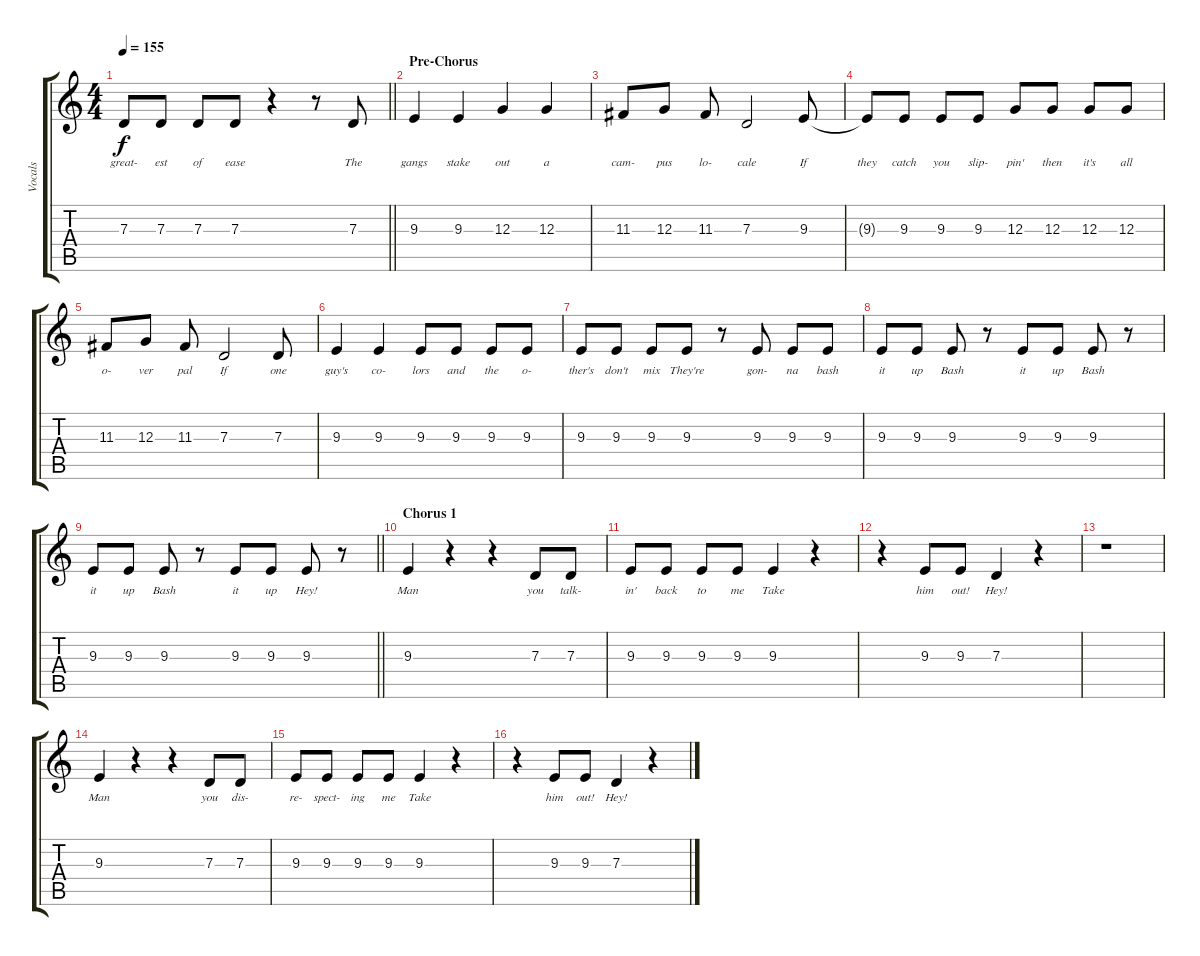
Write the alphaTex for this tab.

\track ("Vocals" "Vocals") {instrument tenorsax}
\staff {score tabs}
\tuning (E4 B3 G3 D3 A2 E2) {hide}
\ts (4 4)
\tempo 155
\clef g2
\barLineRight lightlight
\ks c
7.3.8{lyrics (0 "great-") lyrics (1 "") lyrics (2 "") lyrics (3 "") lyrics (4 "") dy f} 7.3.8{lyrics (0 "est") lyrics (1 "") lyrics (2 "") lyrics (3 "") lyrics (4 "")} 7.3.8{lyrics (0 "of") lyrics (1 "") lyrics (2 "") lyrics (3 "") lyrics (4 "")} 7.3.8{lyrics (0 "ease") lyrics (1 "") lyrics (2 "") lyrics (3 "") lyrics (4 "")} r.4 r.8 7.3.8{lyrics (0 "The") lyrics (1 "") lyrics (2 "") lyrics (3 "") lyrics (4 "")} |
\section ("" "Pre-Chorus")
9.3.4{lyrics (0 "gangs") lyrics (1 "") lyrics (2 "") lyrics (3 "") lyrics (4 "")} 9.3.4{lyrics (0 "stake") lyrics (1 "") lyrics (2 "") lyrics (3 "") lyrics (4 "")} 12.3.4{lyrics (0 "out") lyrics (1 "") lyrics (2 "") lyrics (3 "") lyrics (4 "")} 12.3.4{lyrics (0 "a") lyrics (1 "") lyrics (2 "") lyrics (3 "") lyrics (4 "")} |
11.3.8{lyrics (0 "cam-") lyrics (1 "") lyrics (2 "") lyrics (3 "") lyrics (4 "")} 12.3.8{lyrics (0 "pus") lyrics (1 "") lyrics (2 "") lyrics (3 "") lyrics (4 "")} 11.3.8{lyrics (0 "lo-") lyrics (1 "") lyrics (2 "") lyrics (3 "") lyrics (4 "")} 7.3.2{lyrics (0 "cale") lyrics (1 "") lyrics (2 "") lyrics (3 "") lyrics (4 "")} 9.3.8{lyrics (0 "If") lyrics (1 "") lyrics (2 "") lyrics (3 "") lyrics (4 "")} |
9.3{t}.8{lyrics (0 "they") lyrics (1 "") lyrics (2 "") lyrics (3 "") lyrics (4 "")} 9.3.8{lyrics (0 "catch") lyrics (1 "") lyrics (2 "") lyrics (3 "") lyrics (4 "")} 9.3.8{lyrics (0 "you") lyrics (1 "") lyrics (2 "") lyrics (3 "") lyrics (4 "")} 9.3.8{lyrics (0 "slip-") lyrics (1 "") lyrics (2 "") lyrics (3 "") lyrics (4 "")} 12.3.8{lyrics (0 "pin'") lyrics (1 "") lyrics (2 "") lyrics (3 "") lyrics (4 "")} 12.3.8{lyrics (0 "then") lyrics (1 "") lyrics (2 "") lyrics (3 "") lyrics (4 "")} 12.3.8{lyrics (0 "it's") lyrics (1 "") lyrics (2 "") lyrics (3 "") lyrics (4 "")} 12.3.8{lyrics (0 "all") lyrics (1 "") lyrics (2 "") lyrics (3 "") lyrics (4 "")} |
11.3.8{lyrics (0 "o-") lyrics (1 "") lyrics (2 "") lyrics (3 "") lyrics (4 "")} 12.3.8{lyrics (0 "ver") lyrics (1 "") lyrics (2 "") lyrics (3 "") lyrics (4 "")} 11.3.8{lyrics (0 "pal") lyrics (1 "") lyrics (2 "") lyrics (3 "") lyrics (4 "")} 7.3.2{lyrics (0 "If") lyrics (1 "") lyrics (2 "") lyrics (3 "") lyrics (4 "")} 7.3.8{lyrics (0 "one") lyrics (1 "") lyrics (2 "") lyrics (3 "") lyrics (4 "")} |
9.3.4{lyrics (0 "guy's") lyrics (1 "") lyrics (2 "") lyrics (3 "") lyrics (4 "")} 9.3.4{lyrics (0 "co-") lyrics (1 "") lyrics (2 "") lyrics (3 "") lyrics (4 "")} 9.3.8{lyrics (0 "lors") lyrics (1 "") lyrics (2 "") lyrics (3 "") lyrics (4 "")} 9.3.8{lyrics (0 "and") lyrics (1 "") lyrics (2 "") lyrics (3 "") lyrics (4 "")} 9.3.8{lyrics (0 "the") lyrics (1 "") lyrics (2 "") lyrics (3 "") lyrics (4 "")} 9.3.8{lyrics (0 "o-") lyrics (1 "") lyrics (2 "") lyrics (3 "") lyrics (4 "")} |
9.3.8{lyrics (0 "ther's") lyrics (1 "") lyrics (2 "") lyrics (3 "") lyrics (4 "")} 9.3.8{lyrics (0 "don't") lyrics (1 "") lyrics (2 "") lyrics (3 "") lyrics (4 "")} 9.3.8{lyrics (0 "mix") lyrics (1 "") lyrics (2 "") lyrics (3 "") lyrics (4 "")} 9.3.8{lyrics (0 "They're") lyrics (1 "") lyrics (2 "") lyrics (3 "") lyrics (4 "")} r.8 9.3.8{lyrics (0 "gon-") lyrics (1 "") lyrics (2 "") lyrics (3 "") lyrics (4 "")} 9.3.8{lyrics (0 "na") lyrics (1 "") lyrics (2 "") lyrics (3 "") lyrics (4 "")} 9.3.8{lyrics (0 "bash") lyrics (1 "") lyrics (2 "") lyrics (3 "") lyrics (4 "")} |
9.3.8{lyrics (0 "it") lyrics (1 "") lyrics (2 "") lyrics (3 "") lyrics (4 "")} 9.3.8{lyrics (0 "up") lyrics (1 "") lyrics (2 "") lyrics (3 "") lyrics (4 "")} 9.3.8{lyrics (0 "Bash") lyrics (1 "") lyrics (2 "") lyrics (3 "") lyrics (4 "")} r.8 9.3.8{lyrics (0 "it") lyrics (1 "") lyrics (2 "") lyrics (3 "") lyrics (4 "")} 9.3.8{lyrics (0 "up") lyrics (1 "") lyrics (2 "") lyrics (3 "") lyrics (4 "")} 9.3.8{lyrics (0 "Bash") lyrics (1 "") lyrics (2 "") lyrics (3 "") lyrics (4 "")} r.8 |
\barLineRight lightlight
9.3.8{lyrics (0 "it") lyrics (1 "") lyrics (2 "") lyrics (3 "") lyrics (4 "")} 9.3.8{lyrics (0 "up") lyrics (1 "") lyrics (2 "") lyrics (3 "") lyrics (4 "")} 9.3.8{lyrics (0 "Bash") lyrics (1 "") lyrics (2 "") lyrics (3 "") lyrics (4 "")} r.8 9.3.8{lyrics (0 "it") lyrics (1 "") lyrics (2 "") lyrics (3 "") lyrics (4 "")} 9.3.8{lyrics (0 "up") lyrics (1 "") lyrics (2 "") lyrics (3 "") lyrics (4 "")} 9.3.8{lyrics (0 "Hey!") lyrics (1 "") lyrics (2 "") lyrics (3 "") lyrics (4 "")} r.8 |
\section ("" "Chorus 1")
9.3.4{lyrics (0 "Man") lyrics (1 "") lyrics (2 "") lyrics (3 "") lyrics (4 "")} r.4 r.4 7.3.8{lyrics (0 "you") lyrics (1 "") lyrics (2 "") lyrics (3 "") lyrics (4 "")} 7.3.8{lyrics (0 "talk-") lyrics (1 "") lyrics (2 "") lyrics (3 "") lyrics (4 "")} |
9.3.8{lyrics (0 "in'") lyrics (1 "") lyrics (2 "") lyrics (3 "") lyrics (4 "")} 9.3.8{lyrics (0 "back") lyrics (1 "") lyrics (2 "") lyrics (3 "") lyrics (4 "")} 9.3.8{lyrics (0 "to") lyrics (1 "") lyrics (2 "") lyrics (3 "") lyrics (4 "")} 9.3.8{lyrics (0 "me") lyrics (1 "") lyrics (2 "") lyrics (3 "") lyrics (4 "")} 9.3.4{lyrics (0 "Take") lyrics (1 "") lyrics (2 "") lyrics (3 "") lyrics (4 "")} r.4 |
r.4 9.3.8{lyrics (0 "him") lyrics (1 "") lyrics (2 "") lyrics (3 "") lyrics (4 "")} 9.3.8{lyrics (0 "out!") lyrics (1 "") lyrics (2 "") lyrics (3 "") lyrics (4 "")} 7.3.4{lyrics (0 "Hey!") lyrics (1 "") lyrics (2 "") lyrics (3 "") lyrics (4 "")} r.4 |
r.1 |
9.3.4{lyrics (0 "Man") lyrics (1 "") lyrics (2 "") lyrics (3 "") lyrics (4 "")} r.4 r.4 7.3.8{lyrics (0 "you") lyrics (1 "") lyrics (2 "") lyrics (3 "") lyrics (4 "")} 7.3.8{lyrics (0 "dis-") lyrics (1 "") lyrics (2 "") lyrics (3 "") lyrics (4 "")} |
9.3.8{lyrics (0 "re-") lyrics (1 "") lyrics (2 "") lyrics (3 "") lyrics (4 "")} 9.3.8{lyrics (0 "spect-") lyrics (1 "") lyrics (2 "") lyrics (3 "") lyrics (4 "")} 9.3.8{lyrics (0 "ing") lyrics (1 "") lyrics (2 "") lyrics (3 "") lyrics (4 "")} 9.3.8{lyrics (0 "me") lyrics (1 "") lyrics (2 "") lyrics (3 "") lyrics (4 "")} 9.3.4{lyrics (0 "Take") lyrics (1 "") lyrics (2 "") lyrics (3 "") lyrics (4 "")} r.4 |
r.4 9.3.8{lyrics (0 "him") lyrics (1 "") lyrics (2 "") lyrics (3 "") lyrics (4 "")} 9.3.8{lyrics (0 "out!") lyrics (1 "") lyrics (2 "") lyrics (3 "") lyrics (4 "")} 7.3.4{lyrics (0 "Hey!") lyrics (1 "") lyrics (2 "") lyrics (3 "") lyrics (4 "")} r.4
